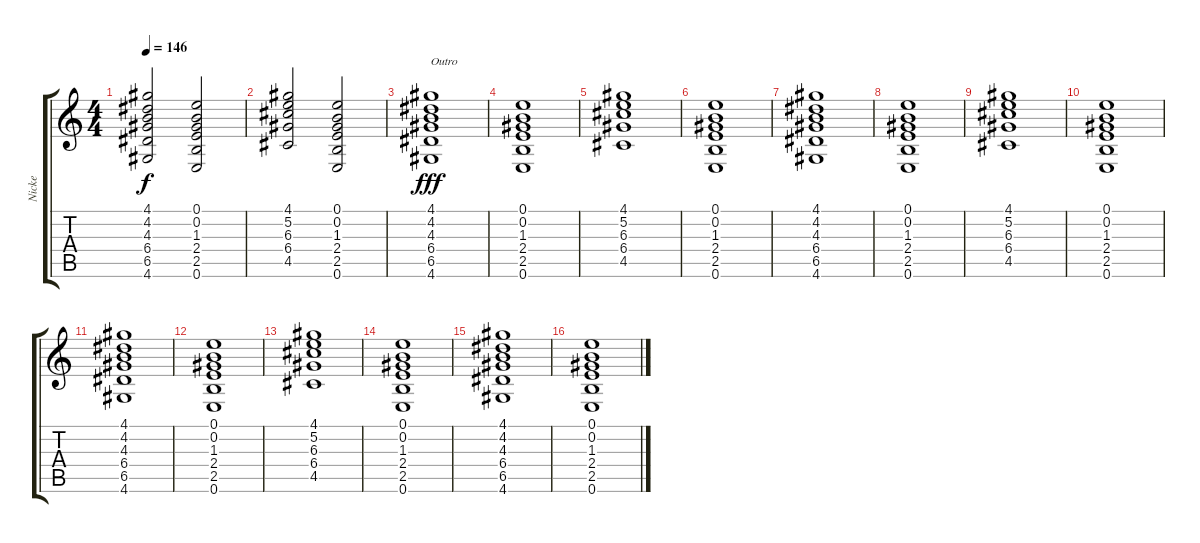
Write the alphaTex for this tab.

\track ("Nicke" "Nicke") {instrument distortionguitar}
\staff {score tabs}
\tuning (E4 B3 G3 D3 A2 E2) {hide}
\ts (4 4)
\tempo 146
\clef g2
\ks c
(4.1 4.2 4.3 6.4 6.5 4.6).2{dy f} (0.1 0.2 1.3 2.4 2.5 0.6).2 |
(4.1 5.2 6.3 6.4 4.5).2 (0.1 0.2 1.3 2.4 2.5 0.6).2 |
(4.1 4.2 4.3 6.4 6.5 4.6).1{txt "Outro" dy fff} |
(0.1 0.2 1.3 2.4 2.5 0.6).1 |
(4.1 5.2 6.3 6.4 4.5).1 |
(0.1 0.2 1.3 2.4 2.5 0.6).1 |
(4.1 4.2 4.3 6.4 6.5 4.6).1 |
(0.1 0.2 1.3 2.4 2.5 0.6).1 |
(4.1 5.2 6.3 6.4 4.5).1 |
(0.1 0.2 1.3 2.4 2.5 0.6).1 |
(4.1 4.2 4.3 6.4 6.5 4.6).1 |
(0.1 0.2 1.3 2.4 2.5 0.6).1 |
(4.1 5.2 6.3 6.4 4.5).1 |
(0.1 0.2 1.3 2.4 2.5 0.6).1 |
(4.1 4.2 4.3 6.4 6.5 4.6).1 |
(0.1 0.2 1.3 2.4 2.5 0.6).1
